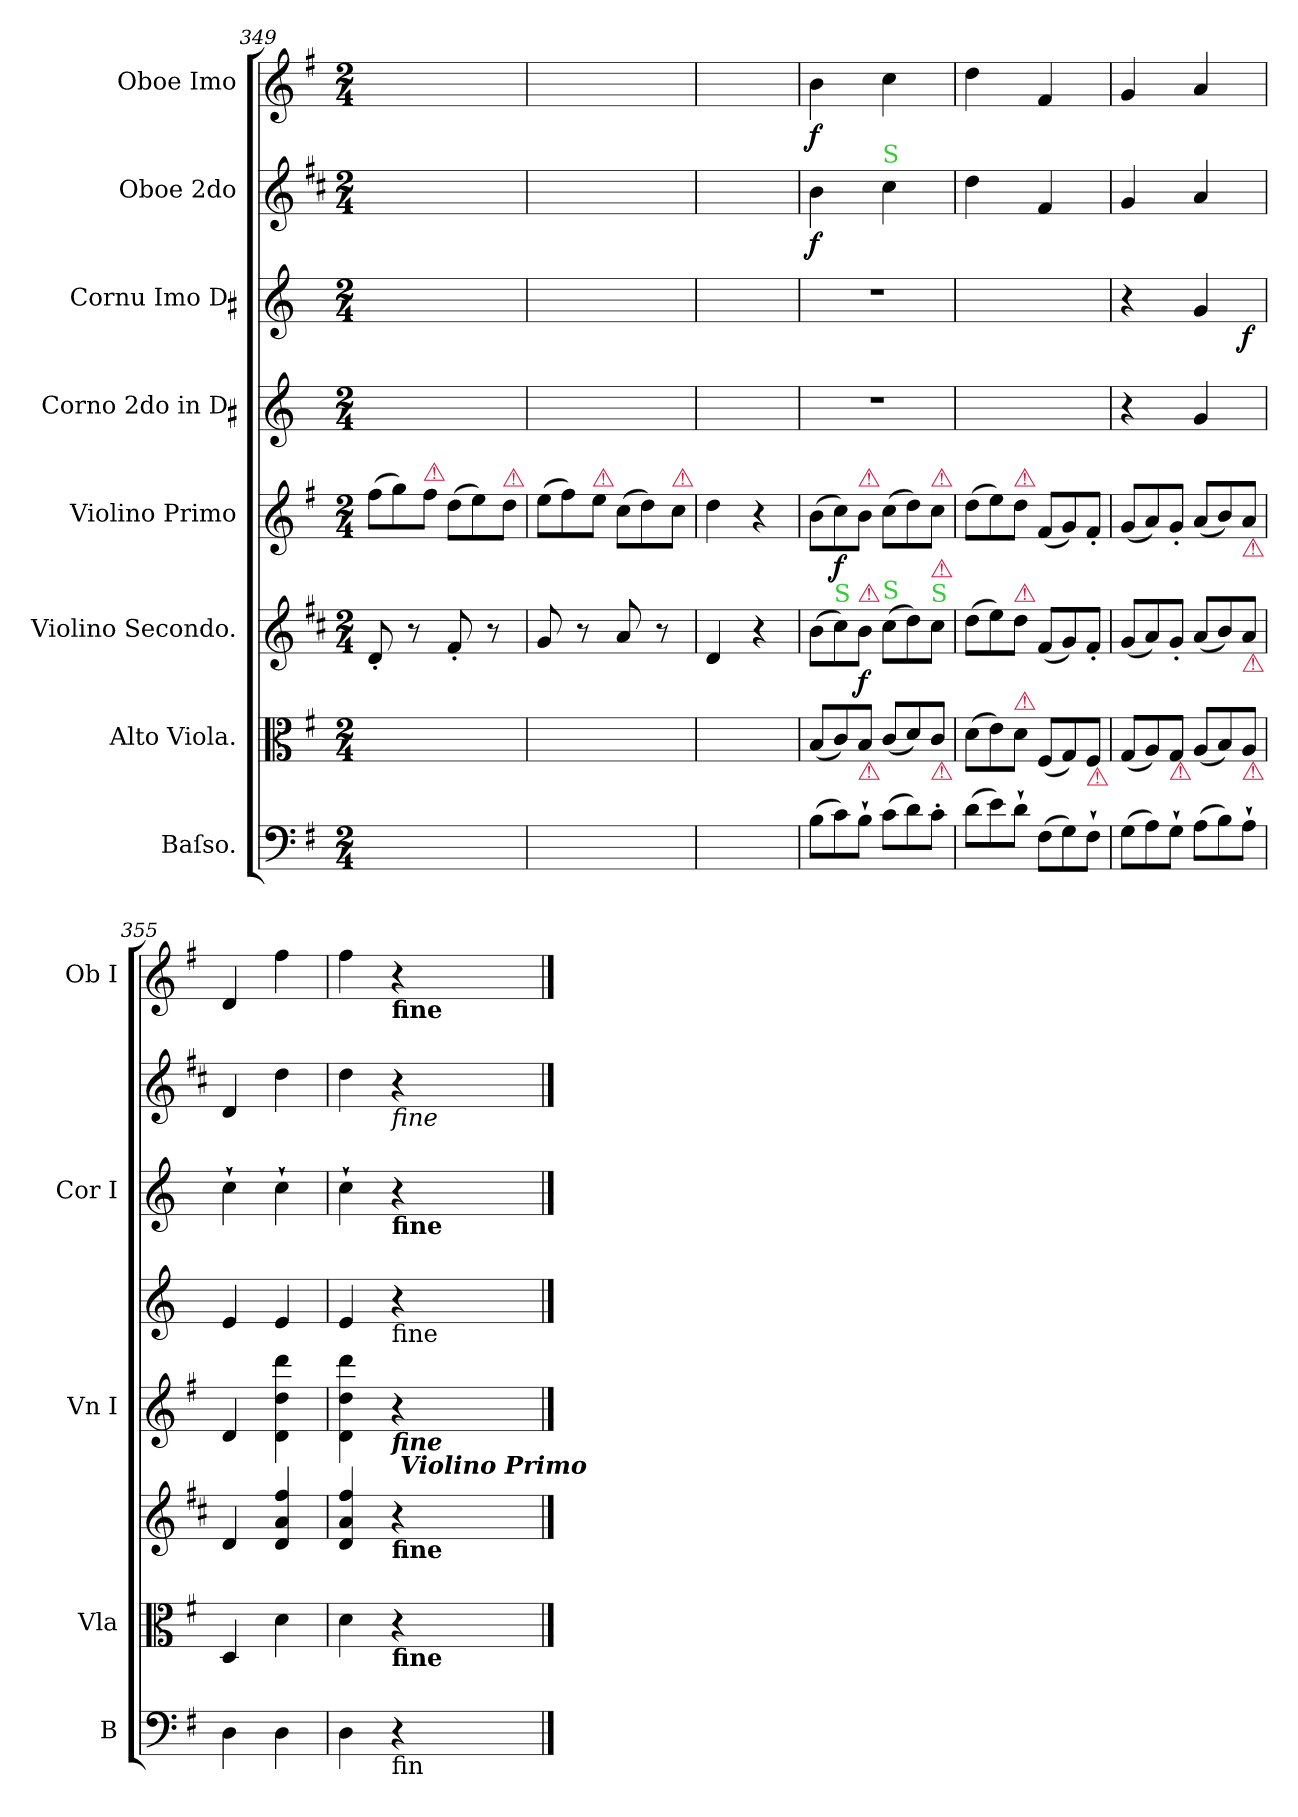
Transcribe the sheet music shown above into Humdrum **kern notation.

**kern	**dynam	**kern	**dynam	**kern	**dynam	**kern	**dynam	**kern	**kern	**dynam	**kern	**dynam	**kern	**dynam
*part8	*part8	*part7	*part7	*part6	*part6	*part5	*part5	*part4	*part3	*part3	*part2	*part2	*part1	*part1
*staff8	*staff8	*staff7	*staff7	*staff6	*staff6	*staff5	*staff5	*staff4	*staff3	*staff3	*staff2	*staff2	*staff1	*staff1
*I"Baſso.	*	*I"Alto Viola.	*	*I"Violino Secondo.	*	*I"Violino Primo	*	*I"Corno 2do in D#	*I"Cornu Imo D#	*	*I"Oboe 2do	*	*I"Oboe Imo	*
*I'B	*	*I'Vla	*	*	*	*I'Vn I	*	*	*I'Cor I	*	*	*	*I'Ob I	*
*clefF4	*	*clefC3	*	*clefG2	*	*clefG2	*	*clefG2	*clefG2	*	*clefG2	*	*clefG2	*
*	*	*	*	*	*	*	*	*ITrd-1c-2	*ITrd-1c-2	*	*	*	*	*
*k[f#]	*	*k[f#]	*	*k[f#c#]	*	*k[f#]	*	*k[f#c#]	*k[f#c#]	*	*k[f#c#]	*	*k[f#]	*
*G:	*	*G:	*	*	*	*G:	*	*D:	*D:	*	*D:	*	*G:	*
*M2/4	*	*M2/4	*	*M2/4	*	*M2/4	*	*M2/4	*M2/4	*	*M2/4	*	*M2/4	*
*	*	*	*	*	*	*Xtuplet	*	*	*	*	*	*	*	*
=349	=349	=349	=349	=349	=349	=349	=349	=349	=349	=349	=349	=349	=349	=349
2ryy	.	2ryy	.	8d'/	.	(12ff#\L	.	2ryy	2ryy	.	2ryy	.	2ryy	.
.	.	.	.	.	.	12gg\)	.	.	.	.	.	.	.	.
.	.	.	.	8r	.	.	.	.	.	.	.	.	.	.
!	!	!	!	!	!	!LO:TX:a:color=crimson:t=⚠	!	!	!	!	!	!	!	!
.	.	.	.	.	.	12ff#\J	.	.	.	.	.	.	.	.
.	.	.	.	8f#'/	.	(12dd\L	.	.	.	.	.	.	.	.
.	.	.	.	.	.	12ee\)	.	.	.	.	.	.	.	.
.	.	.	.	8r	.	.	.	.	.	.	.	.	.	.
!	!	!	!	!	!	!LO:TX:a:color=crimson:t=⚠	!	!	!	!	!	!	!	!
.	.	.	.	.	.	12dd\J	.	.	.	.	.	.	.	.
=350	=350	=350	=350	=350	=350	=350	=350	=350	=350	=350	=350	=350	=350	=350
2ryy	.	2ryy	.	8g/	.	(12ee\L	.	2ryy	2ryy	.	2ryy	.	2ryy	.
.	.	.	.	.	.	12ff#\)	.	.	.	.	.	.	.	.
.	.	.	.	8r	.	.	.	.	.	.	.	.	.	.
!	!	!	!	!	!	!LO:TX:a:color=crimson:t=⚠	!	!	!	!	!	!	!	!
.	.	.	.	.	.	12ee\J	.	.	.	.	.	.	.	.
.	.	.	.	8a/	.	(12cc\L	.	.	.	.	.	.	.	.
.	.	.	.	.	.	12dd\)	.	.	.	.	.	.	.	.
.	.	.	.	8r	.	.	.	.	.	.	.	.	.	.
!	!	!	!	!	!	!LO:TX:a:color=crimson:t=⚠	!	!	!	!	!	!	!	!
.	.	.	.	.	.	12cc\J	.	.	.	.	.	.	.	.
=351	=351	=351	=351	=351	=351	=351	=351	=351	=351	=351	=351	=351	=351	=351
2ryy	.	2ryy	.	4d/	.	4dd\	.	2ryy	2ryy	.	2ryy	.	2ryy	.
.	.	.	.	4r	.	4r	.	.	.	.	.	.	.	.
=352	=352	=352	=352	=352	=352	=352	=352	=352	=352	=352	=352	=352	=352	=352
*Xtuplet	*	*Xtuplet	*	*Xtuplet	*	*	*	*	*	*	*	*	*	*
!	!	!	!	!	!	!	!	!LO:N:vis=0	!LO:N:vis=0	!	!	!	!	!
(12B\L	for	(12B/L	for.	(12b\L	.	(12b\L	.	2r	2r	.	4b\	f	4b\	f
!	!	!	!	!LO:TX:a:color=limegreen:t=S	!	!	!	!	!	!	!	!	!	!
12c\)	.	12c/)	.	12cc#\)	.	12cc\)	f	.	.	.	.	.	.	.
!	!	!	!	!	!	!LO:TX:a:color=crimson:t=⚠	!	!	!	!	!	!	!	!
!	!	!	!	!LO:TX:a:color=crimson:t=⚠	!	!	!	!	!	!	!	!	!	!
!	!	!LO:TX:b:color=crimson:t=⚠	!	!	!	!	!	!	!	!	!	!	!	!
12B`\J	.	12B/J	.	12b\J	f	12b\J	.	.	.	.	.	.	.	.
!	!	!	!	!	!	!	!	!	!	!	!LO:TX:a:color=limegreen:t=S	!	!	!
!	!	!	!	!LO:TX:a:color=limegreen:t=S	!	!	!	!	!	!	!	!	!	!
(12c\L	.	(12c/L	.	(12cc#\L	.	(12cc\L	.	.	.	.	4cc#\	.	4cc\	.
12d\)	.	12d/)	.	12dd\)	.	12dd\)	.	.	.	.	.	.	.	.
!	!	!	!	!	!	!LO:TX:a:color=crimson:t=⚠	!	!	!	!	!	!	!	!
!	!	!	!	!LO:TX:a:color=limegreen:t=S	!	!	!	!	!	!	!	!	!	!
!	!	!	!	!LO:TX:a:color=crimson:t=⚠	!	!	!	!	!	!	!	!	!	!
!	!	!LO:TX:b:color=crimson:t=⚠	!	!	!	!	!	!	!	!	!	!	!	!
12c'\J	.	12c/J	.	12cc#\J	.	12cc\J	.	.	.	.	.	.	.	.
=353	=353	=353	=353	=353	=353	=353	=353	=353	=353	=353	=353	=353	=353	=353
(12d\L	.	(12d\L	.	(12dd\L	.	(12dd\L	.	2ryy	2ryy	.	4dd\	.	4dd\	.
12e\)	.	12e\)	.	12ee\)	.	12ee\)	.	.	.	.	.	.	.	.
!	!	!	!	!	!	!LO:TX:a:color=crimson:t=⚠	!	!	!	!	!	!	!	!
!	!	!	!	!LO:TX:a:color=crimson:t=⚠	!	!	!	!	!	!	!	!	!	!
!	!	!LO:TX:a:color=crimson:t=⚠	!	!	!	!	!	!	!	!	!	!	!	!
12d`\J	.	12d\J	.	12dd\J	.	12dd\J	.	.	.	.	.	.	.	.
(12F#\L	.	(12F#/L	.	(12f#/L	.	(12f#/L	.	.	.	.	4f#/	.	4f#/	.
12G\)	.	12G/)	.	12g/)	.	12g/)	.	.	.	.	.	.	.	.
!	!	!LO:TX:b:color=crimson:t=⚠	!	!	!	!	!	!	!	!	!	!	!	!
12F#`\J	.	12F#/J	.	12f#'/J	.	12f#'/J	.	.	.	.	.	.	.	.
=354	=354	=354	=354	=354	=354	=354	=354	=354	=354	=354	=354	=354	=354	=354
*	*	*	*	*	*	*	*	*	*^	*	*	*	*	*
(12G\L	.	(12G/L	.	(12g/L	.	(12g/L	.	4r	4r	3ryy	.	4g/	.	4g/	.
12A\)	.	12A/)	.	12a/)	.	12a/)	.	.	.	.	.	.	.	.	.
!	!	!LO:TX:b:color=crimson:t=⚠	!	!	!	!	!	!	!	!	!	!	!	!	!
12G`\J	.	12G/J	.	12g'/J	.	12g'/J	.	.	.	.	.	.	.	.	.
(12A\L	.	(12A/L	.	(12a/L	.	(12a/L	.	4a/	4a/	.	.	4a/	.	4a/	.
12B\)	.	12B/)	.	12b/)	.	12b/)	.	.	.	12ryy	.	.	.	.	.
!	!	!	!	!	!	!LO:TX:b:color=crimson:t=⚠	!	!	!	!	!	!	!	!	!
!	!	!	!	!LO:TX:b:color=crimson:t=⚠	!	!	!	!	!	!	!	!	!	!	!
!	!	!LO:TX:b:color=crimson:t=⚠	!	!	!	!	!	!	!	!	!	!	!	!	!
12A`\J	.	12A/J	.	12a/J	.	12a/J	.	.	.	12ryy	f	.	.	.	.
*	*	*	*	*	*	*	*	*	*v	*v	*	*	*	*	*
=355	=355	=355	=355	=355	=355	=355	=355	=355	=355	=355	=355	=355	=355	=355
4D\	.	4D/	.	4d/	.	4d/	.	4f#/	4dd`\	.	4d/	.	4d/	.
4D\	.	4d\	.	4d/ 4a/ 4ff#/	.	4d\ 4dd\ 4ddd\	.	4f#/	4dd`\	.	4dd\	.	4ff#\	.
=356	=356	=356	=356	=356	=356	=356	=356	=356	=356	=356	=356	=356	=356	=356
4D\	.	4d\	.	4d/ 4a/ 4ff#/	.	4d\ 4dd\ 4ddd\	.	4f#/	4dd`\	.	4dd\	.	4ff#\	.
!	!	!	!	!	!	!	!	!	!	!	!	!	!LO:TX:b:B:t=fine	!
!	!	!	!	!	!	!	!	!	!	!	!LO:TX:b:i:t=fine	!	!	!
!	!	!	!	!	!	!	!	!	!LO:TX:b:B:t=fine	!	!	!	!	!
!	!	!	!	!	!	!	!	!LO:TX:b:t=fine	!	!	!	!	!	!
!	!	!	!	!	!	!LO:TX:b:Bi:t=fine\n Violino Primo	!	!	!	!	!	!	!	!
!	!	!	!	!LO:TX:b:B:t=fine	!	!	!	!	!	!	!	!	!	!
!	!	!LO:TX:b:B:t=fine	!	!	!	!	!	!	!	!	!	!	!	!
!LO:TX:b:t=fin	!	!	!	!	!	!	!	!	!	!	!	!	!	!
4r	.	4r	.	4r	.	4r	.	4r	4r	.	4r	.	4r	.
==	==	==	==	==	==	==	==	==	==	==	==	==	==	==
*-	*-	*-	*-	*-	*-	*-	*-	*-	*-	*-	*-	*-	*-	*-
